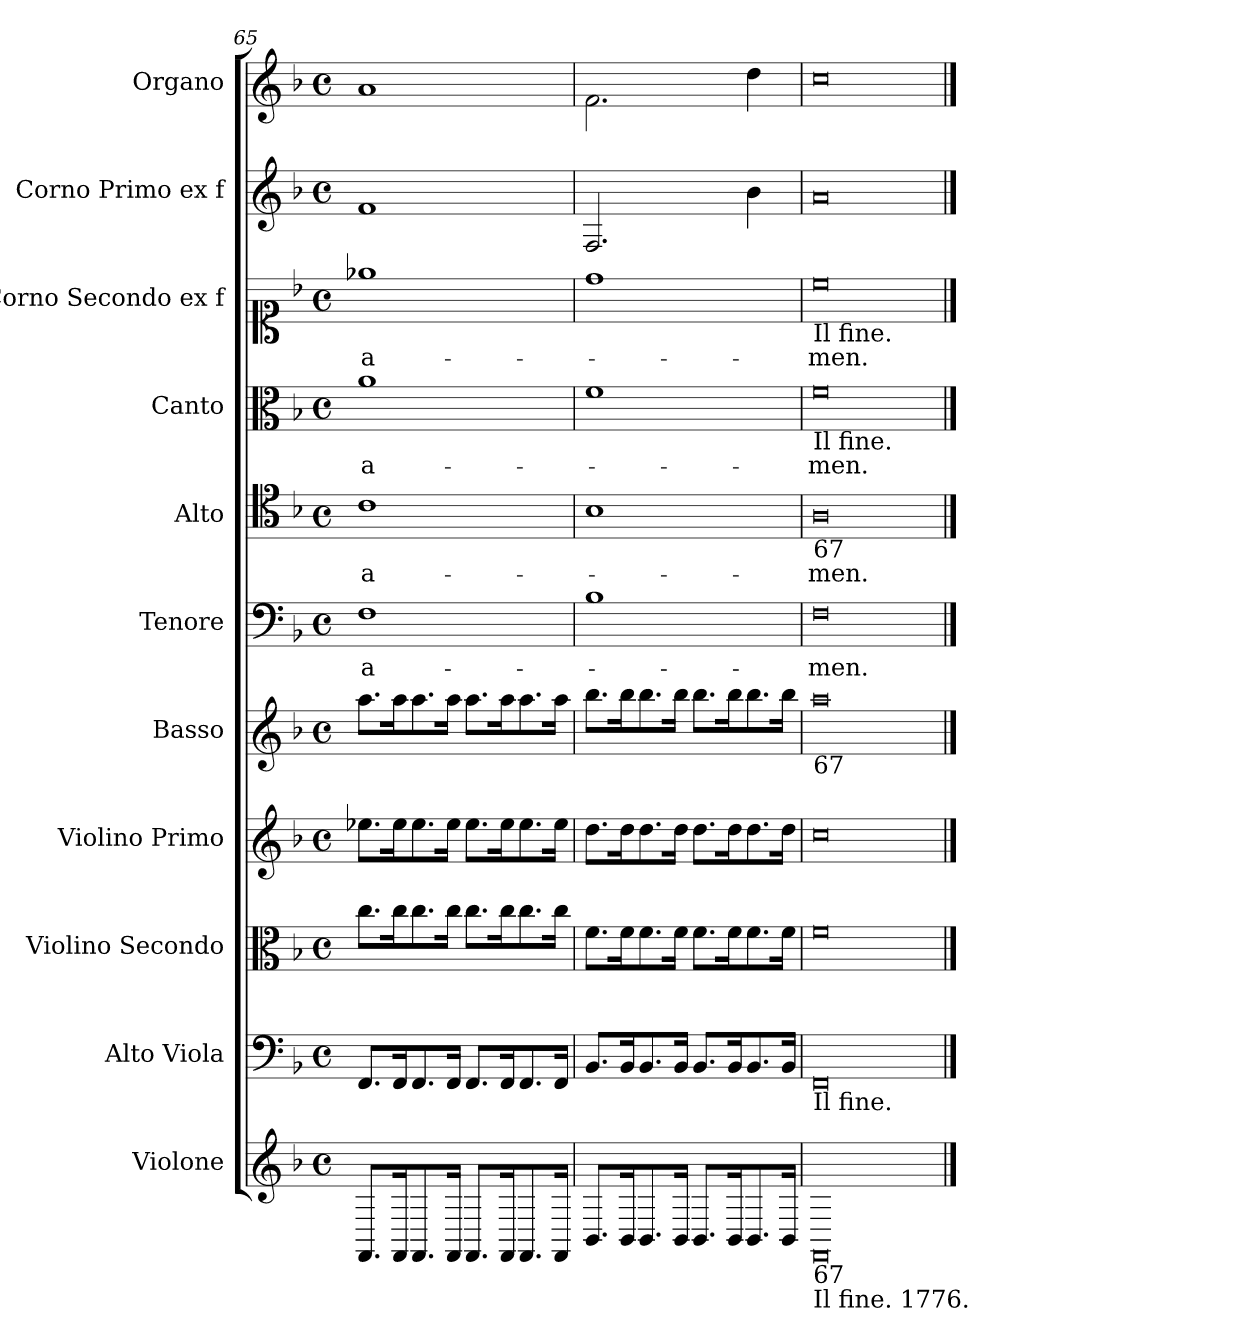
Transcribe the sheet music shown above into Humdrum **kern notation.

**kern	**kern	**kern	**kern	**kern	**kern	**text	**kern	**text	**kern	**text	**kern	**text	**kern	**kern
*part11	*part10	*part9	*part8	*part7	*part6	*part6	*part5	*part5	*part4	*part4	*part3	*part3	*part2	*part1
*staff11	*staff10	*staff9	*staff8	*staff7	*staff6	*staff6	*staff5	*staff5	*staff4	*staff4	*staff3	*staff3	*staff2	*staff1
*I"Violone	*I"Alto Viola	*I"Violino Secondo	*I"Violino Primo	*I"Basso	*I"Tenore	*	*I"Alto	*	*I"Canto	*	*I"Corno Secondo ex f	*	*I"Corno Primo ex f	*I"Organo
*I'Vlne.	*I'Vla.	*I'Vl. 2	*I'Vl. 1	*I'B.	*I'T.	*	*I'A.	*	*	*	*I'Cor. 2	*	*I'Cor. 1	*I'Org.
*clefG2	*clefF4	*clefC3	*clefG2	*clefG2	*clefF4	*	*clefC4	*	*clefC3	*	*clefC1	*	*clefG2	*clefG2
*	*ITrd7c12	*	*	*	*	*	*	*	*	*	*	*	*ITrd0c7	*ITrd0c7
*k[b-]	*k[b-]	*k[b-]	*k[b-]	*k[b-]	*k[b-]	*	*k[b-]	*	*k[b-]	*	*k[b-]	*	*k[b-]	*k[b-]
*M4/4	*M4/4	*M4/4	*M4/4	*M4/4	*M4/4	*	*M4/4	*	*M4/4	*	*M4/4	*	*M4/4	*M4/4
*met(c)	*met(c)	*met(c)	*met(c)	*met(c)	*met(c)	*	*met(c)	*	*met(c)	*	*met(c)	*	*met(c)	*met(c)
=65	=65	=65	=65	=65	=65	=65	=65	=65	=65	=65	=65	=65	=65	=65
8.FF/L	8.FFF/L	8.cc\L	8.ee-X\L	8.aa\L	1F	a-	1c	a-	1a	a-	1ee-X	a-	1f	1a
16FF/k	16FFF/k	16cc\k	16ee-\k	16aa\k	.	.	.	.	.	.	.	.	.	.
8.FF/	8.FFF/	8.cc\	8.ee-\	8.aa\	.	.	.	.	.	.	.	.	.	.
16FF/Jk	16FFF/Jk	16cc\Jk	16ee-\Jk	16aa\Jk	.	.	.	.	.	.	.	.	.	.
8.FF/L	8.FFF/L	8.cc\L	8.ee-\L	8.aa\L	.	.	.	.	.	.	.	.	.	.
16FF/k	16FFF/k	16cc\k	16ee-\k	16aa\k	.	.	.	.	.	.	.	.	.	.
8.FF/	8.FFF/	8.cc\	8.ee-\	8.aa\	.	.	.	.	.	.	.	.	.	.
16FF/Jk	16FFF/Jk	16cc\Jk	16ee-\Jk	16aa\Jk	.	.	.	.	.	.	.	.	.	.
!!LO:PB:g=z
=66	=66	=66	=66	=66	=66	=66	=66	=66	=66	=66	=66	=66	=66	=66
8.BB-/L	8.BBB-/L	8.f\L	8.dd\L	8.bb-\L	1B-	.	1B-	.	1f	.	1dd	.	2.F/	2.f\
16BB-/k	16BBB-/k	16f\k	16dd\k	16bb-\k	.	.	.	.	.	.	.	.	.	.
8.BB-/	8.BBB-/	8.f\	8.dd\	8.bb-\	.	.	.	.	.	.	.	.	.	.
16BB-/Jk	16BBB-/Jk	16f\Jk	16dd\Jk	16bb-\Jk	.	.	.	.	.	.	.	.	.	.
8.BB-/L	8.BBB-/L	8.f\L	8.dd\L	8.bb-\L	.	.	.	.	.	.	.	.	.	.
16BB-/k	16BBB-/k	16f\k	16dd\k	16bb-\k	.	.	.	.	.	.	.	.	.	.
8.BB-/	8.BBB-/	8.f\	8.dd\	8.bb-\	.	.	.	.	.	.	.	.	4b-\	4dd\
16BB-/Jk	16BBB-/Jk	16f\Jk	16dd\Jk	16bb-\Jk	.	.	.	.	.	.	.	.	.	.
=67	=67	=67	=67	=67	=67	=67	=67	=67	=67	=67	=67	=67	=67	=67
!	!	!	!	!	!	!	!	!	!	!	!LO:TX:b:t=Il fine.	!	!	!
!	!	!	!	!	!	!	!	!	!LO:TX:b:t=Il fine.	!	!	!	!	!
!	!	!	!	!	!	!	!LO:TX:b:t=67	!	!	!	!	!	!	!
!	!	!	!	!LO:TX:b:t=67	!	!	!	!	!	!	!	!	!	!
!	!LO:TX:b:t=Il fine.	!	!	!	!	!	!	!	!	!	!	!	!	!
!LO:TX:b:t=67	!	!	!	!	!	!	!	!	!	!	!	!	!	!
!LO:TX:b:t=Il fine. 1776.	!	!	!	!	!	!	!	!	!	!	!	!	!	!
!LO:N:vis=0	!LO:N:vis=0	!LO:N:vis=0	!LO:N:vis=0	!LO:N:vis=0	!LO:N:vis=0	!	!LO:N:vis=0	!	!LO:N:vis=0	!	!LO:N:vis=0	!	!LO:N:vis=0	!LO:N:vis=0
1FF	1FFF	1f	1cc	1aa	1F	-men.	1A	-men.	1f	-men.	1cc	-men.	1a	1cc
==	==	==	==	==	==	==	==	==	==	==	==	==	==	==
*-	*-	*-	*-	*-	*-	*-	*-	*-	*-	*-	*-	*-	*-	*-
